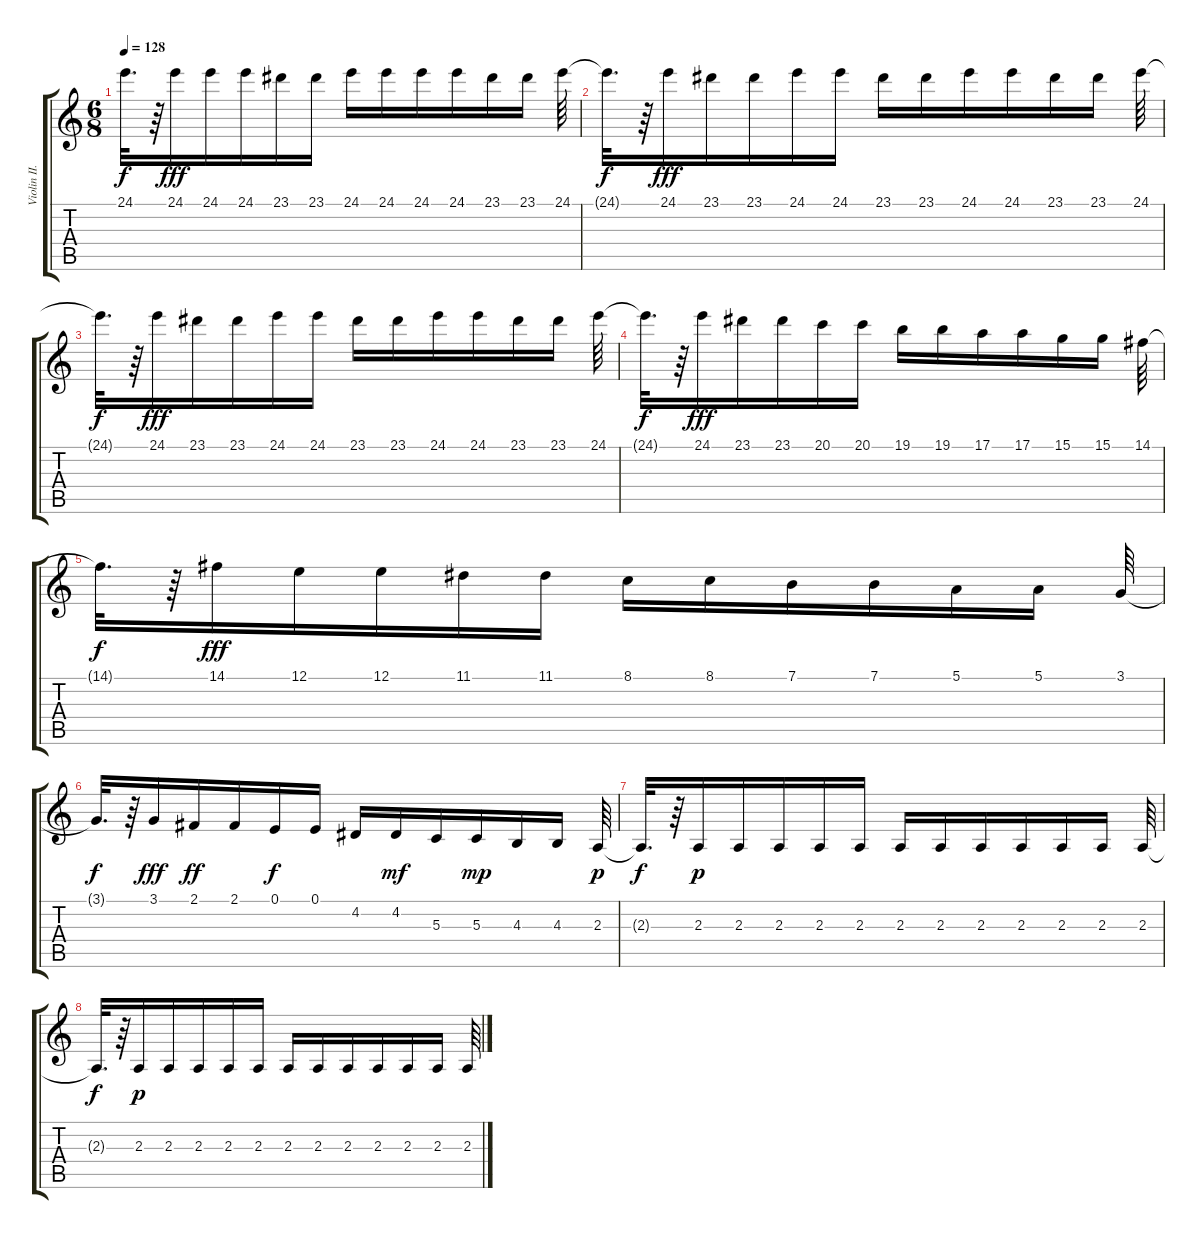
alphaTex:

\track ("Violin II." "Violin II.") {instrument pizzicatostrings}
\staff {score tabs}
\tuning (E4 B3 G3 D3 A2 E2) {hide}
\ts (6 8)
\tempo 128
\clef g2
\ks c
24.1{t}.32{d dy f} r.64 24.1.16{dy fff} 24.1.16 24.1.16 23.1.16 23.1.16 24.1.16 24.1.16 24.1.16 24.1.16 23.1.16 23.1.16 24.1.64 |
24.1{t}.32{d dy f} r.64 24.1.16{dy fff} 23.1.16 23.1.16 24.1.16 24.1.16 23.1.16 23.1.16 24.1.16 24.1.16 23.1.16 23.1.16 24.1.64 |
24.1{t}.32{d dy f} r.64 24.1.16{dy fff} 23.1.16 23.1.16 24.1.16 24.1.16 23.1.16 23.1.16 24.1.16 24.1.16 23.1.16 23.1.16 24.1.64 |
24.1{t}.32{d dy f} r.64 24.1.16{dy fff} 23.1.16 23.1.16 20.1.16 20.1.16 19.1.16 19.1.16 17.1.16 17.1.16 15.1.16 15.1.16 14.1.64 |
14.1{t}.32{d dy f} r.64 14.1.16{dy fff} 12.1.16 12.1.16 11.1.16 11.1.16 8.1.16 8.1.16 7.1.16 7.1.16 5.1.16 5.1.16 3.1.64 |
3.1{t}.32{d dy f} r.64 3.1.16{dy fff} 2.1.16{dy ff} 2.1.16 0.1.16{dy f} 0.1.16 4.2.16 4.2.16{dy mf} 5.3.16 5.3.16{dy mp} 4.3.16 4.3.16 2.3.64{dy p} |
2.3{t}.32{d dy f} r.64 2.3.16{dy p} 2.3.16 2.3.16 2.3.16 2.3.16 2.3.16 2.3.16 2.3.16 2.3.16 2.3.16 2.3.16 2.3.64 |
2.3{t}.32{d dy f} r.64 2.3.16{dy p} 2.3.16 2.3.16 2.3.16 2.3.16 2.3.16 2.3.16 2.3.16 2.3.16 2.3.16 2.3.16 2.3.64
